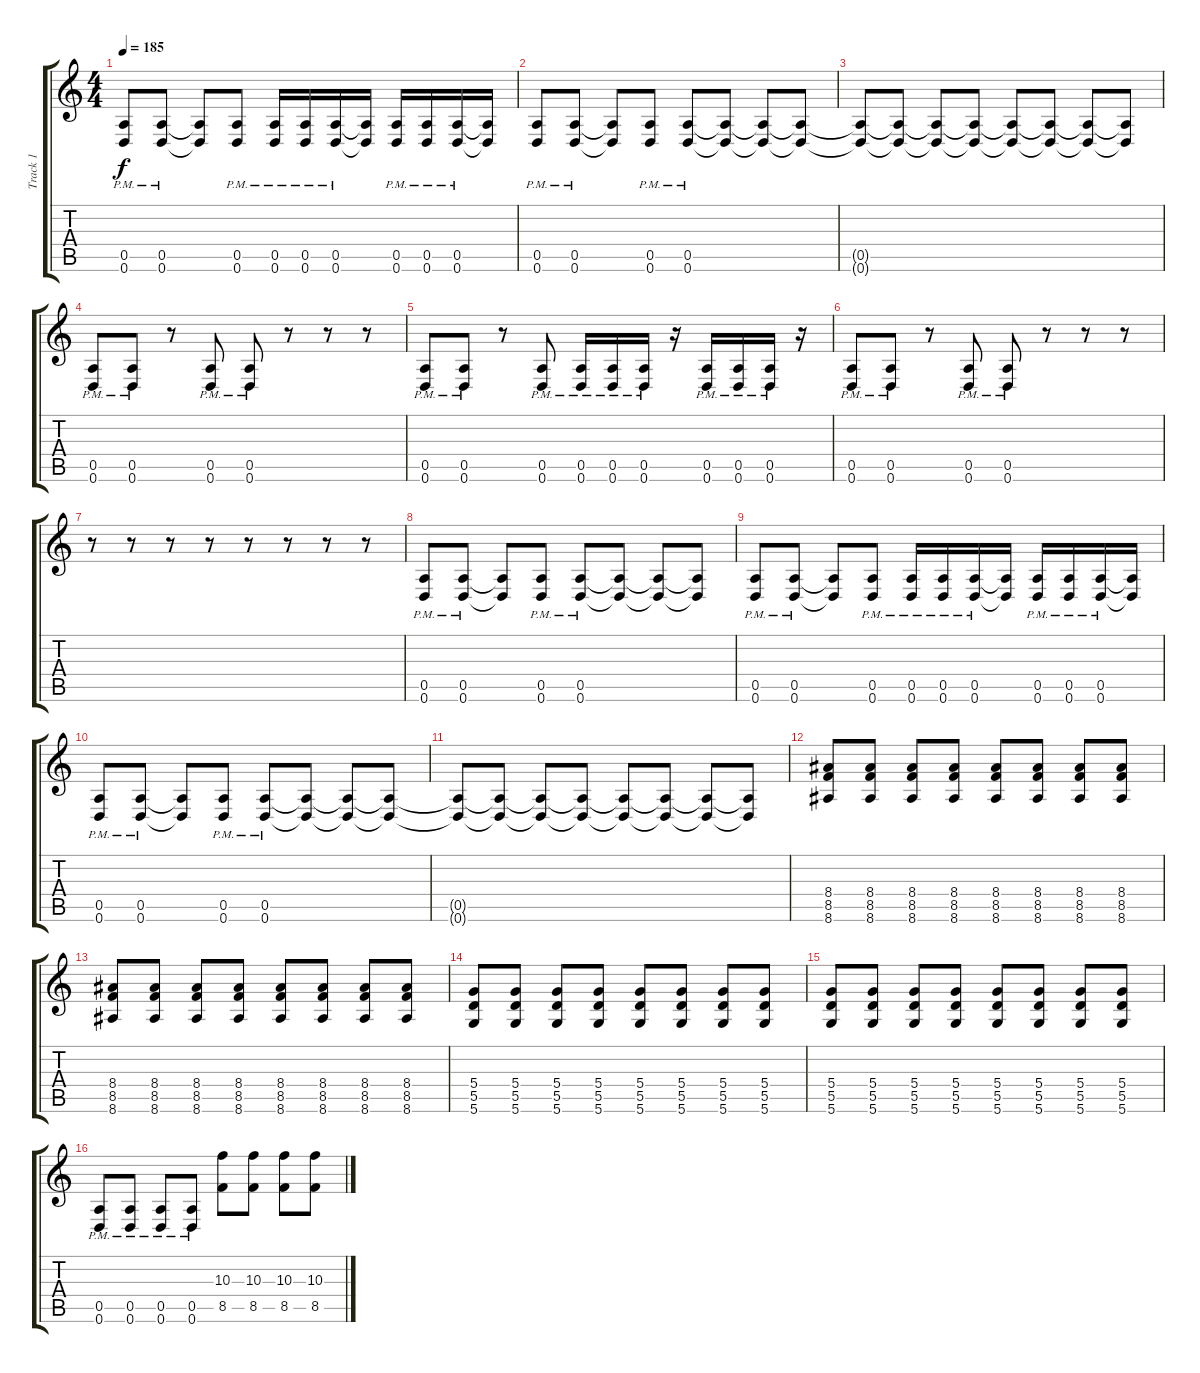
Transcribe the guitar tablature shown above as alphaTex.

\track ("Track 1" "Track 1") {instrument distortionguitar}
\staff {score tabs}
\tuning (E4 B3 G3 D3 A2 D2) {hide}
\ts (4 4)
\tempo 185
\clef g2
\ks c
(0.5{pm} 0.6{pm}).8{dy f} (0.5{pm} 0.6{pm}).8 (0.5{t} 0.6{t}).8 (0.5{pm} 0.6{pm}).8 (0.5{pm} 0.6{pm}).16 (0.5{pm} 0.6{pm}).16 (0.5{pm} 0.6{pm}).16 (0.5{t} 0.6{t}).16 (0.5{pm} 0.6{pm}).16 (0.5{pm} 0.6{pm}).16 (0.5{pm} 0.6{pm}).16 (0.5{t} 0.6{t}).16 |
(0.5{pm} 0.6{pm}).8 (0.5{pm} 0.6{pm}).8 (0.5{t} 0.6{t}).8 (0.5{pm} 0.6{pm}).8 (0.5{pm} 0.6{pm}).8 (0.5{t} 0.6{t}).8 (0.5{t} 0.6{t}).8 (0.5{t} 0.6{t}).8 |
(0.5{t} 0.6{t}).8 (0.5{t} 0.6{t}).8 (0.5{t} 0.6{t}).8 (0.5{t} 0.6{t}).8 (0.5{t} 0.6{t}).8 (0.5{t} 0.6{t}).8 (0.5{t} 0.6{t}).8 (0.5{t} 0.6{t}).8 |
(0.5{pm} 0.6{pm}).8 (0.5{pm} 0.6{pm}).8 r.8 (0.5{pm} 0.6{pm}).8 (0.5{pm} 0.6{pm}).8 r.8 r.8 r.8 |
(0.5{pm} 0.6{pm}).8 (0.5{pm} 0.6{pm}).8 r.8 (0.5{pm} 0.6{pm}).8 (0.5{pm} 0.6{pm}).16 (0.5{pm} 0.6{pm}).16 (0.5{pm} 0.6{pm}).16 r.16 (0.5{pm} 0.6{pm}).16 (0.5{pm} 0.6{pm}).16 (0.5{pm} 0.6{pm}).16 r.16 |
(0.5{pm} 0.6{pm}).8 (0.5{pm} 0.6{pm}).8 r.8 (0.5{pm} 0.6{pm}).8 (0.5{pm} 0.6{pm}).8 r.8 r.8 r.8 |
r.8 r.8 r.8 r.8 r.8 r.8 r.8 r.8 |
(0.5{pm} 0.6{pm}).8 (0.5{pm} 0.6{pm}).8 (0.5{t} 0.6{t}).8 (0.5{pm} 0.6{pm}).8 (0.5{pm} 0.6{pm}).8 (0.5{t} 0.6{t}).8 (0.5{t} 0.6{t}).8 (0.5{t} 0.6{t}).8 |
(0.5{pm} 0.6{pm}).8 (0.5{pm} 0.6{pm}).8 (0.5{t} 0.6{t}).8 (0.5{pm} 0.6{pm}).8 (0.5{pm} 0.6{pm}).16 (0.5{pm} 0.6{pm}).16 (0.5{pm} 0.6{pm}).16 (0.5{t} 0.6{t}).16 (0.5{pm} 0.6{pm}).16 (0.5{pm} 0.6{pm}).16 (0.5{pm} 0.6{pm}).16 (0.5{t} 0.6{t}).16 |
(0.5{pm} 0.6{pm}).8 (0.5{pm} 0.6{pm}).8 (0.5{t} 0.6{t}).8 (0.5{pm} 0.6{pm}).8 (0.5{pm} 0.6{pm}).8 (0.5{t} 0.6{t}).8 (0.5{t} 0.6{t}).8 (0.5{t} 0.6{t}).8 |
(0.5{t} 0.6{t}).8 (0.5{t} 0.6{t}).8 (0.5{t} 0.6{t}).8 (0.5{t} 0.6{t}).8 (0.5{t} 0.6{t}).8 (0.5{t} 0.6{t}).8 (0.5{t} 0.6{t}).8 (0.5{t} 0.6{t}).8 |
(8.4 8.5 8.6).8 (8.4 8.5 8.6).8 (8.4 8.5 8.6).8 (8.4 8.5 8.6).8 (8.4 8.5 8.6).8 (8.4 8.5 8.6).8 (8.4 8.5 8.6).8 (8.4 8.5 8.6).8 |
(8.4 8.5 8.6).8 (8.4 8.5 8.6).8 (8.4 8.5 8.6).8 (8.4 8.5 8.6).8 (8.4 8.5 8.6).8 (8.4 8.5 8.6).8 (8.4 8.5 8.6).8 (8.4 8.5 8.6).8 |
(5.4 5.5 5.6).8 (5.4 5.5 5.6).8 (5.4 5.5 5.6).8 (5.4 5.5 5.6).8 (5.4 5.5 5.6).8 (5.4 5.5 5.6).8 (5.4 5.5 5.6).8 (5.4 5.5 5.6).8 |
(5.4 5.5 5.6).8 (5.4 5.5 5.6).8 (5.4 5.5 5.6).8 (5.4 5.5 5.6).8 (5.4 5.5 5.6).8 (5.4 5.5 5.6).8 (5.4 5.5 5.6).8 (5.4 5.5 5.6).8 |
(0.5{pm} 0.6{pm}).8 (0.5{pm} 0.6{pm}).8 (0.5{pm} 0.6{pm}).8 (0.5{pm} 0.6{pm}).8 (10.3 8.5).8 (10.3 8.5).8 (10.3 8.5).8 (10.3 8.5).8
